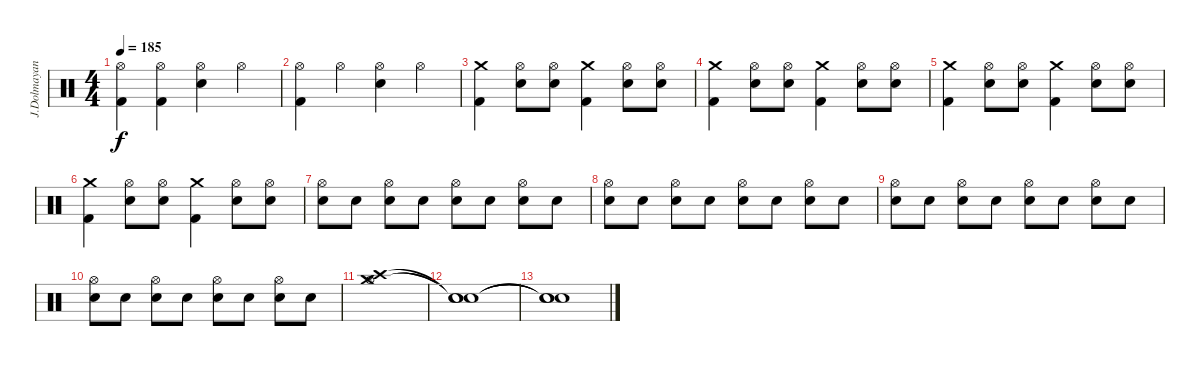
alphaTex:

\track ("J.Dolmayan" "J.Dolmayan") {instrument percussion}
\staff {score}
\articulation defaults
\ts (4 4)
\tempo 185
\clef neutral
\ks c
("Hi-Hat (open)" "Kick (hit) 2").4{dy f} ("Hi-Hat (open)" "Kick (hit) 2").4 ("Hi-Hat (open)" "Electric Snare (hit)").4 "Hi-Hat (open)".4 |
("Hi-Hat (open)" "Kick (hit) 2").4 "Hi-Hat (open)".4 ("Hi-Hat (open)" "Electric Snare (hit)").4 "Hi-Hat (open)".4 |
("Crash medium (hit)" "Kick (hit) 2").4 ("Hi-Hat (open)" "Electric Snare (hit)").8 ("Hi-Hat (open)" "Electric Snare (hit)").8 ("Crash medium (hit)" "Kick (hit) 2").4 ("Hi-Hat (open)" "Electric Snare (hit)").8 ("Hi-Hat (open)" "Electric Snare (hit)").8 |
("Crash medium (hit)" "Kick (hit) 2").4 ("Hi-Hat (open)" "Electric Snare (hit)").8 ("Hi-Hat (open)" "Electric Snare (hit)").8 ("Crash medium (hit)" "Kick (hit) 2").4 ("Hi-Hat (open)" "Electric Snare (hit)").8 ("Hi-Hat (open)" "Electric Snare (hit)").8 |
("Crash medium (hit)" "Kick (hit) 2").4 ("Hi-Hat (open)" "Electric Snare (hit)").8 ("Hi-Hat (open)" "Electric Snare (hit)").8 ("Crash medium (hit)" "Kick (hit) 2").4 ("Hi-Hat (open)" "Electric Snare (hit)").8 ("Hi-Hat (open)" "Electric Snare (hit)").8 |
("Crash medium (hit)" "Kick (hit) 2").4 ("Hi-Hat (open)" "Electric Snare (hit)").8 ("Hi-Hat (open)" "Electric Snare (hit)").8 ("Crash medium (hit)" "Kick (hit) 2").4 ("Hi-Hat (open)" "Electric Snare (hit)").8 ("Hi-Hat (open)" "Electric Snare (hit)").8 |
("Hi-Hat (open)" "Electric Snare (hit)").8 "Electric Snare (hit)".8 ("Hi-Hat (open)" "Electric Snare (hit)").8 "Electric Snare (hit)".8 ("Hi-Hat (open)" "Electric Snare (hit)").8 "Electric Snare (hit)".8 ("Hi-Hat (open)" "Electric Snare (hit)").8 "Electric Snare (hit)".8 |
("Hi-Hat (open)" "Electric Snare (hit)").8 "Electric Snare (hit)".8 ("Hi-Hat (open)" "Electric Snare (hit)").8 "Electric Snare (hit)".8 ("Hi-Hat (open)" "Electric Snare (hit)").8 "Electric Snare (hit)".8 ("Hi-Hat (open)" "Electric Snare (hit)").8 "Electric Snare (hit)".8 |
("Hi-Hat (open)" "Electric Snare (hit)").8 "Electric Snare (hit)".8 ("Hi-Hat (open)" "Electric Snare (hit)").8 "Electric Snare (hit)".8 ("Hi-Hat (open)" "Electric Snare (hit)").8 "Electric Snare (hit)".8 ("Hi-Hat (open)" "Electric Snare (hit)").8 "Electric Snare (hit)".8 |
("Hi-Hat (open)" "Electric Snare (hit)").8 "Electric Snare (hit)".8 ("Hi-Hat (open)" "Electric Snare (hit)").8 "Electric Snare (hit)".8 ("Hi-Hat (open)" "Electric Snare (hit)").8 "Electric Snare (hit)".8 ("Hi-Hat (open)" "Electric Snare (hit)").8 "Electric Snare (hit)".8 |
("Crash high (hit)" "Crash medium (hit)" "Hi-Hat (open)").1 |
("Snare (hit)"{t} "Snare (hit)"{t} "Snare (hit)"{t}).1 |
("Snare (hit)"{t} "Snare (hit)"{t} "Snare (hit)"{t}).1
